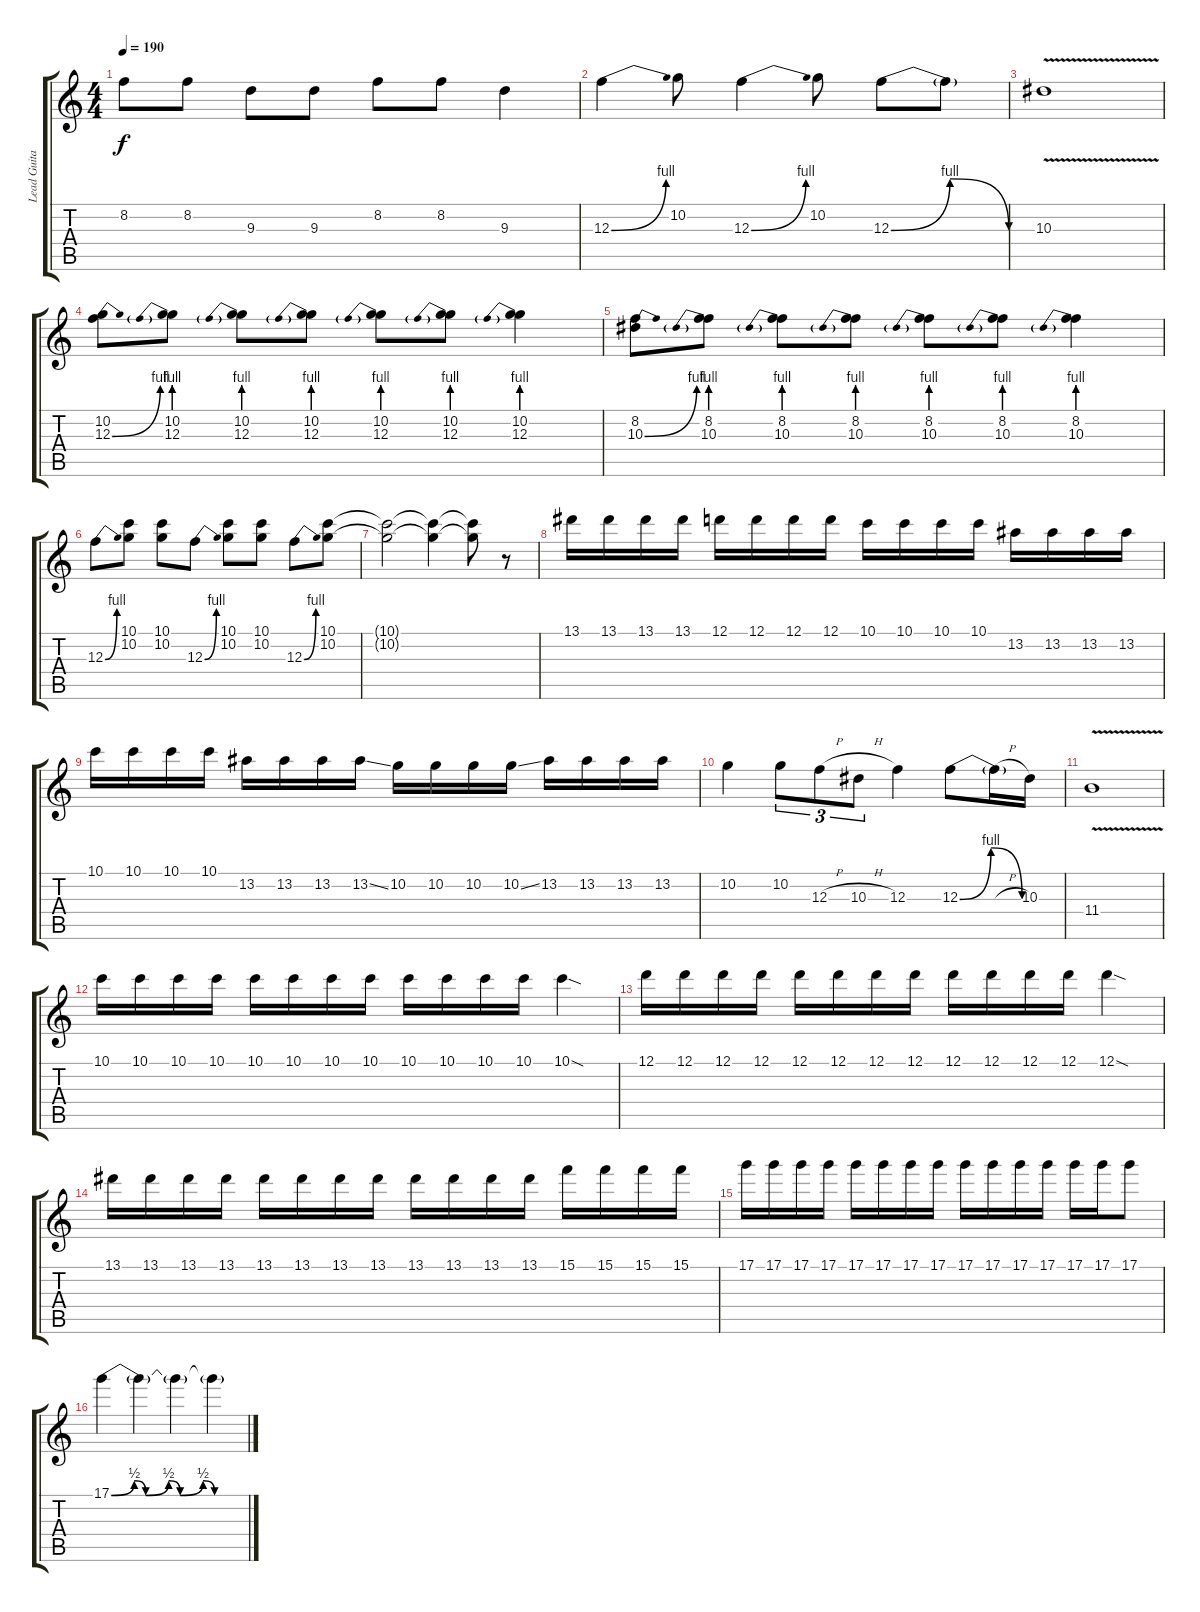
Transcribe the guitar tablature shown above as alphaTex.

\track ("Lead Guitar  " "Lead Guita") {instrument overdrivenguitar}
\staff {score tabs}
\tuning (D4 A3 F3 C3 G2 D2) {hide}
\ts (4 4)
\tempo 190
\clef g2
\ks c
8.2.8{dy f} 8.2.8 9.3.8 9.3.8 8.2.8 8.2.8 9.3.4 |
12.3{be (bend 0 0 60 4)}.4 10.2.8 12.3{be (bend 0 0 60 4)}.4 10.2.8 12.3{be (bendrelease 0 0 15 4 15 4 60 0)}.8 12.3{t}.8 |
10.3{v}.1 |
(10.2 12.3{be (bend 0 0 60 4)}).8 (10.2 12.3{be (prebend 0 4 60 4)}).8 (10.2 12.3{be (prebend 0 4 60 4)}).8 (10.2 12.3{be (prebend 0 4 60 4)}).8 (10.2 12.3{be (prebend 0 4 60 4)}).8 (10.2 12.3{be (prebend 0 4 60 4)}).8 (10.2 12.3{be (prebend 0 4 60 4)}).4 |
(8.2 10.3{be (bend 0 0 60 4)}).8 (8.2 10.3{be (prebend 0 4 60 4)}).8 (8.2 10.3{be (prebend 0 4 60 4)}).8 (8.2 10.3{be (prebend 0 4 60 4)}).8 (8.2 10.3{be (prebend 0 4 60 4)}).8 (8.2 10.3{be (prebend 0 4 60 4)}).8 (8.2 10.3{be (prebend 0 4 60 4)}).4 |
12.3{be (bend 0 0 60 4)}.8 (10.1 10.2).8 (10.1 10.2).8 12.3{be (bend 0 0 60 4)}.8 (10.1 10.2).8 (10.1 10.2).8 12.3{be (bend 0 0 60 4)}.8 (10.1 10.2).8 |
(10.1{t} 10.2{t}).2 (10.1{t} 10.2{t}).4 (10.1{t} 10.2{t}).8 r.8 |
13.1.16 13.1.16 13.1.16 13.1.16 12.1.16 12.1.16 12.1.16 12.1.16 10.1.16 10.1.16 10.1.16 10.1.16 13.2.16 13.2.16 13.2.16 13.2.16 |
10.1.16 10.1.16 10.1.16 10.1.16 13.2.16 13.2.16 13.2.16 13.2{ss}.16 10.2.16 10.2.16 10.2.16 10.2{ss}.16 13.2.16 13.2.16 13.2.16 13.2.16 |
10.2.4 10.2.8{tu (3 2)} 12.3{h}.8{tu (3 2)} 10.3{h}.8{tu (3 2)} 12.3.4 12.3{be (bendrelease 0 0 30 4 30 4 60 0)}.8 12.3{h t}.16 10.3.16 |
11.4{v}.1 |
10.1.16 10.1.16 10.1.16 10.1.16 10.1.16 10.1.16 10.1.16 10.1.16 10.1.16 10.1.16 10.1.16 10.1.16 10.1{sod}.4 |
12.1.16 12.1.16 12.1.16 12.1.16 12.1.16 12.1.16 12.1.16 12.1.16 12.1.16 12.1.16 12.1.16 12.1.16 12.1{sod}.4 |
13.1.16 13.1.16 13.1.16 13.1.16 13.1.16 13.1.16 13.1.16 13.1.16 13.1.16 13.1.16 13.1.16 13.1.16 15.1.16 15.1.16 15.1.16 15.1.16 |
17.1.16 17.1.16 17.1.16 17.1.16 17.1.16 17.1.16 17.1.16 17.1.16 17.1.16 17.1.16 17.1.16 17.1.16 17.1.16 17.1.16 17.1.8 |
17.1{be (custom 0 0 10 2 15 0 25 2 30 0 40 2 45 0 60 0)}.4 17.1{t}.4 17.1{t}.4 17.1{t}.4
